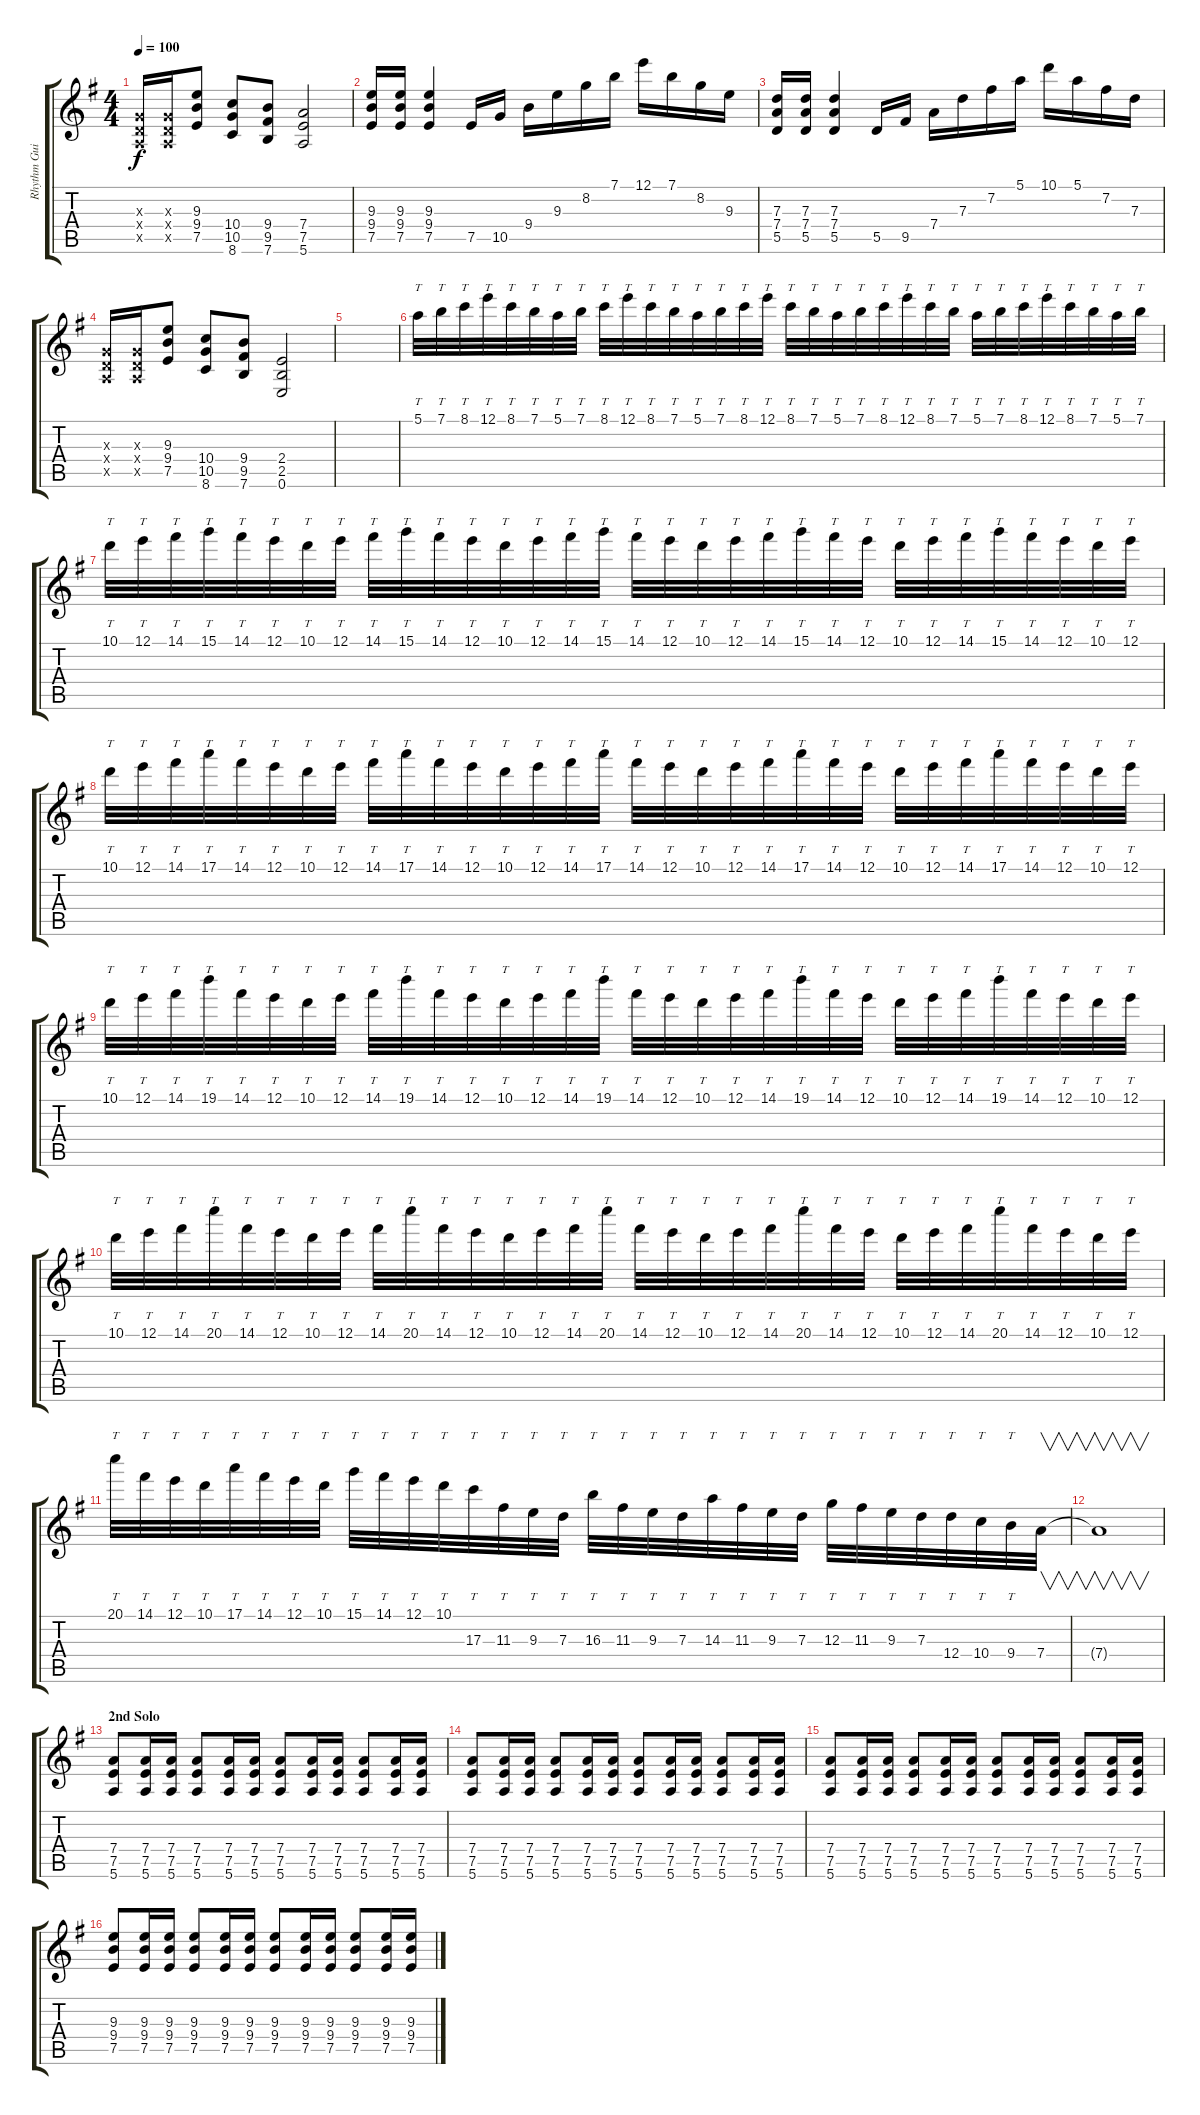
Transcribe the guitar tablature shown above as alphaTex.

\track ("Rhythm Guitar" "Rhythm Gui") {instrument overdrivenguitar}
\staff {score tabs}
\tuning (E4 B3 G3 D3 A2 E2) {hide}
\ts (4 4)
\tempo 100
\clef g2
\ks eminor
(0.3{x} 0.4{x} 0.5{x}).16{dy f} (0.3{x} 0.4{x} 0.5{x}).16 (9.3 9.4 7.5).8 (10.4 10.5 8.6).8 (9.4 9.5 7.6).8 (7.4 7.5 5.6).2 |
(9.3 9.4 7.5).16 (9.3 9.4 7.5).16 (9.3 9.4 7.5).4 7.5.16 10.5.16 9.4.16 9.3.16 8.2.16 7.1.16 12.1.16 7.1.16 8.2.16 9.3.16 |
(7.3 7.4 5.5).16 (7.3 7.4 5.5).16 (7.3 7.4 5.5).4 5.5.16 9.5.16 7.4.16 7.3.16 7.2.16 5.1.16 10.1.16 5.1.16 7.2.16 7.3.16 |
(0.3{x} 0.4{x} 0.5{x}).16 (0.3{x} 0.4{x} 0.5{x}).16 (9.3 9.4 7.5).8 (10.4 10.5 8.6).8 (9.4 9.5 7.6).8 (2.4 2.5 0.6).2 |
|
5.1.32{tt volume 16} 7.1.32{tt} 8.1.32{tt} 12.1.32{tt} 8.1.32{tt} 7.1.32{tt} 5.1.32{tt} 7.1.32{tt} 8.1.32{tt} 12.1.32{tt} 8.1.32{tt} 7.1.32{tt} 5.1.32{tt} 7.1.32{tt} 8.1.32{tt} 12.1.32{tt} 8.1.32{tt} 7.1.32{tt} 5.1.32{tt} 7.1.32{tt} 8.1.32{tt} 12.1.32{tt} 8.1.32{tt} 7.1.32{tt} 5.1.32{tt} 7.1.32{tt} 8.1.32{tt} 12.1.32{tt} 8.1.32{tt} 7.1.32{tt} 5.1.32{tt} 7.1.32{tt} |
10.1.32{tt} 12.1.32{tt} 14.1.32{tt} 15.1.32{tt} 14.1.32{tt} 12.1.32{tt} 10.1.32{tt} 12.1.32{tt} 14.1.32{tt} 15.1.32{tt} 14.1.32{tt} 12.1.32{tt} 10.1.32{tt} 12.1.32{tt} 14.1.32{tt} 15.1.32{tt} 14.1.32{tt} 12.1.32{tt} 10.1.32{tt} 12.1.32{tt} 14.1.32{tt} 15.1.32{tt} 14.1.32{tt} 12.1.32{tt} 10.1.32{tt} 12.1.32{tt} 14.1.32{tt} 15.1.32{tt} 14.1.32{tt} 12.1.32{tt} 10.1.32{tt} 12.1.32{tt} |
10.1.32{tt} 12.1.32{tt} 14.1.32{tt} 17.1.32{tt} 14.1.32{tt} 12.1.32{tt} 10.1.32{tt} 12.1.32{tt} 14.1.32{tt} 17.1.32{tt} 14.1.32{tt} 12.1.32{tt} 10.1.32{tt} 12.1.32{tt} 14.1.32{tt} 17.1.32{tt} 14.1.32{tt} 12.1.32{tt} 10.1.32{tt} 12.1.32{tt} 14.1.32{tt} 17.1.32{tt} 14.1.32{tt} 12.1.32{tt} 10.1.32{tt} 12.1.32{tt} 14.1.32{tt} 17.1.32{tt} 14.1.32{tt} 12.1.32{tt} 10.1.32{tt} 12.1.32{tt} |
10.1.32{tt} 12.1.32{tt} 14.1.32{tt} 19.1.32{tt} 14.1.32{tt} 12.1.32{tt} 10.1.32{tt} 12.1.32{tt} 14.1.32{tt} 19.1.32{tt} 14.1.32{tt} 12.1.32{tt} 10.1.32{tt} 12.1.32{tt} 14.1.32{tt} 19.1.32{tt} 14.1.32{tt} 12.1.32{tt} 10.1.32{tt} 12.1.32{tt} 14.1.32{tt} 19.1.32{tt} 14.1.32{tt} 12.1.32{tt} 10.1.32{tt} 12.1.32{tt} 14.1.32{tt} 19.1.32{tt} 14.1.32{tt} 12.1.32{tt} 10.1.32{tt} 12.1.32{tt} |
10.1.32{tt} 12.1.32{tt} 14.1.32{tt} 20.1.32{tt} 14.1.32{tt} 12.1.32{tt} 10.1.32{tt} 12.1.32{tt} 14.1.32{tt} 20.1.32{tt} 14.1.32{tt} 12.1.32{tt} 10.1.32{tt} 12.1.32{tt} 14.1.32{tt} 20.1.32{tt} 14.1.32{tt} 12.1.32{tt} 10.1.32{tt} 12.1.32{tt} 14.1.32{tt} 20.1.32{tt} 14.1.32{tt} 12.1.32{tt} 10.1.32{tt} 12.1.32{tt} 14.1.32{tt} 20.1.32{tt} 14.1.32{tt} 12.1.32{tt} 10.1.32{tt} 12.1.32{tt} |
20.1.32{tt} 14.1.32{tt} 12.1.32{tt} 10.1.32{tt} 17.1.32{tt} 14.1.32{tt} 12.1.32{tt} 10.1.32{tt} 15.1.32{tt} 14.1.32{tt} 12.1.32{tt} 10.1.32{tt} 17.3.32{tt} 11.3.32{tt} 9.3.32{tt} 7.3.32{tt} 16.3.32{tt} 11.3.32{tt} 9.3.32{tt} 7.3.32{tt} 14.3.32{tt} 11.3.32{tt} 9.3.32{tt} 7.3.32{tt} 12.3.32{tt} 11.3.32{tt} 9.3.32{tt} 7.3.32{tt} 12.4.32{tt} 10.4.32{tt} 9.4.32{tt} 7.4.32{v} |
7.4{t}.1{v} |
\section ("" "2nd Solo")
(7.4 7.5 5.6).8{volume 8} (7.4 7.5 5.6).16 (7.4 7.5 5.6).16 (7.4 7.5 5.6).8 (7.4 7.5 5.6).16 (7.4 7.5 5.6).16 (7.4 7.5 5.6).8 (7.4 7.5 5.6).16 (7.4 7.5 5.6).16 (7.4 7.5 5.6).8 (7.4 7.5 5.6).16 (7.4 7.5 5.6).16 |
(7.4 7.5 5.6).8 (7.4 7.5 5.6).16 (7.4 7.5 5.6).16 (7.4 7.5 5.6).8 (7.4 7.5 5.6).16 (7.4 7.5 5.6).16 (7.4 7.5 5.6).8 (7.4 7.5 5.6).16 (7.4 7.5 5.6).16 (7.4 7.5 5.6).8 (7.4 7.5 5.6).16 (7.4 7.5 5.6).16 |
(7.4 7.5 5.6).8 (7.4 7.5 5.6).16 (7.4 7.5 5.6).16 (7.4 7.5 5.6).8 (7.4 7.5 5.6).16 (7.4 7.5 5.6).16 (7.4 7.5 5.6).8 (7.4 7.5 5.6).16 (7.4 7.5 5.6).16 (7.4 7.5 5.6).8 (7.4 7.5 5.6).16 (7.4 7.5 5.6).16 |
(9.3 9.4 7.5).8 (9.3 9.4 7.5).16 (9.3 9.4 7.5).16 (9.3 9.4 7.5).8 (9.3 9.4 7.5).16 (9.3 9.4 7.5).16 (9.3 9.4 7.5).8 (9.3 9.4 7.5).16 (9.3 9.4 7.5).16 (9.3 9.4 7.5).8 (9.3 9.4 7.5).16 (9.3 9.4 7.5).16
